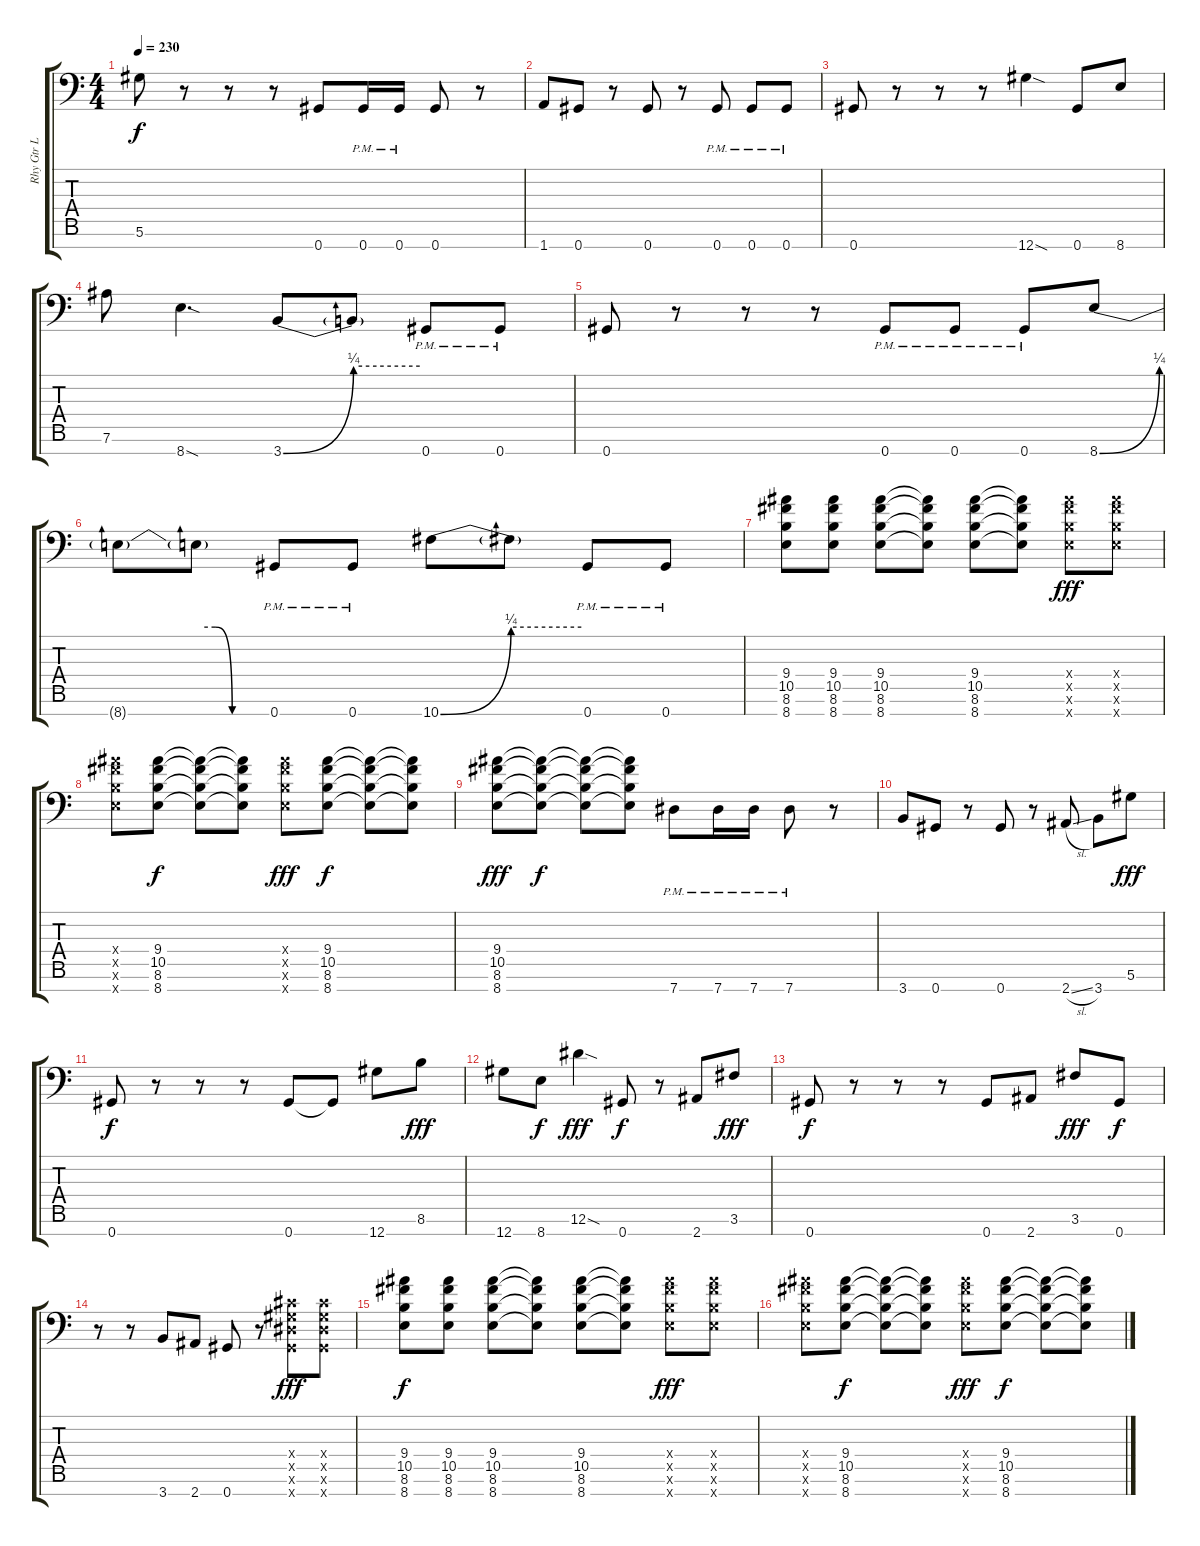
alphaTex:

\track ("Rhy Gtr L" "Rhy Gtr L") {instrument overdrivenguitar}
\staff {score tabs}
\tuning (Db4 Ab3 Eb3 Db3 Ab2 Eb2 Ab1) {hide}
\ts (4 4)
\tempo 230
\clef f4
\ks c
5.6.8{dy f} r.8 r.8 r.8 0.7.8 0.7{pm}.16 0.7{pm}.16 0.7.8 r.8 |
1.7.8 0.7.8 r.8 0.7.8 r.8 0.7{pm}.8 0.7{pm}.8 0.7{pm}.8 |
0.7.8 r.8 r.8 r.8 12.7{sod}.4 0.7.8 8.7.8 |
7.6.8 8.7{sod}.4{d} 3.7{be (bend 0 0 60 1)}.8 3.7{be (hold 0 1 60 1) t}.8 0.7{pm}.8 0.7{pm}.8 |
0.7.8 r.8 r.8 r.8 0.7{pm}.8 0.7{pm}.8 0.7{pm}.8 8.7{be (bend 0 0 60 1)}.8 |
8.7{t}.8 8.7{be (custom 0 1 15 1 30 0 60 0) t}.8 0.7{pm}.8 0.7{pm}.8 10.7{be (bend 0 0 60 1)}.8 10.7{be (hold 0 1 60 1) t}.8 0.7{pm}.8 0.7{pm}.8 |
(9.4 10.5 8.6 8.7).8 (9.4 10.5 8.6 8.7).8 (9.4 10.5 8.6 8.7).8 (9.4{t} 10.5{t} 8.6{t} 8.7{t}).8 (9.4 10.5 8.6 8.7).8 (9.4{t} 10.5{t} 8.6{t} 8.7{t}).8 (9.4{x} 10.5{x} 8.6{x} 8.7{x}).8{dy fff} (9.4{x} 10.5{x} 8.6{x} 8.7{x}).8 |
(9.4{x} 10.5{x} 8.6{x} 8.7{x}).8 (9.4 10.5 8.6 8.7).8{dy f} (9.4{t} 10.5{t} 8.6{t} 8.7{t}).8 (9.4{t} 10.5{t} 8.6{t} 8.7{t}).8 (9.4{x} 10.5{x} 8.6{x} 8.7{x}).8{dy fff} (9.4 10.5 8.6 8.7).8{dy f} (9.4{t} 10.5{t} 8.6{t} 8.7{t}).8 (9.4{t} 10.5{t} 8.6{t} 8.7{t}).8 |
(9.4 10.5 8.6 8.7).8{dy fff} (9.4{t} 10.5{t} 8.6{t} 8.7{t}).8{dy f} (9.4{t} 10.5{t} 8.6{t} 8.7{t}).8 (9.4{t} 10.5{t} 8.6{t} 8.7{t}).8 7.7{pm}.8 7.7{pm}.16 7.7{pm}.16 7.7{pm}.8 r.8 |
3.7.8 0.7.8 r.8 0.7.8 r.8 2.7{sl}.8 3.7.8 5.6.8{dy fff} |
0.7.8{dy f} r.8 r.8 r.8 0.7.8 0.7{t}.8 12.7.8 8.6.8{dy fff} |
12.7.8 8.7.8{dy f} 12.6{sod}.4{dy fff} 0.7.8{dy f} r.8 2.7.8 3.6.8{dy fff} |
0.7.8{dy f} r.8 r.8 r.8 0.7.8 2.7.8 3.6.8{dy fff} 0.7.8{dy f} |
r.8 r.8 3.7.8 2.7.8 0.7.8 r.8 (0.4{x} 0.5{x} 0.6{x} 0.7{x}).8{dy fff} (0.4{x} 0.5{x} 0.6{x} 0.7{x}).8 |
(9.4 10.5 8.6 8.7).8{dy f} (9.4 10.5 8.6 8.7).8 (9.4 10.5 8.6 8.7).8 (9.4{t} 10.5{t} 8.6{t} 8.7{t}).8 (9.4 10.5 8.6 8.7).8 (9.4{t} 10.5{t} 8.6{t} 8.7{t}).8 (9.4{x} 10.5{x} 8.6{x} 8.7{x}).8{dy fff} (9.4{x} 10.5{x} 8.6{x} 8.7{x}).8 |
(9.4{x} 10.5{x} 8.6{x} 8.7{x}).8 (9.4 10.5 8.6 8.7).8{dy f} (9.4{t} 10.5{t} 8.6{t} 8.7{t}).8 (9.4{t} 10.5{t} 8.6{t} 8.7{t}).8 (9.4{x} 10.5{x} 8.6{x} 8.7{x}).8{dy fff} (9.4 10.5 8.6 8.7).8{dy f} (9.4{t} 10.5{t} 8.6{t} 8.7{t}).8 (9.4{t} 10.5{t} 8.6{t} 8.7{t}).8
